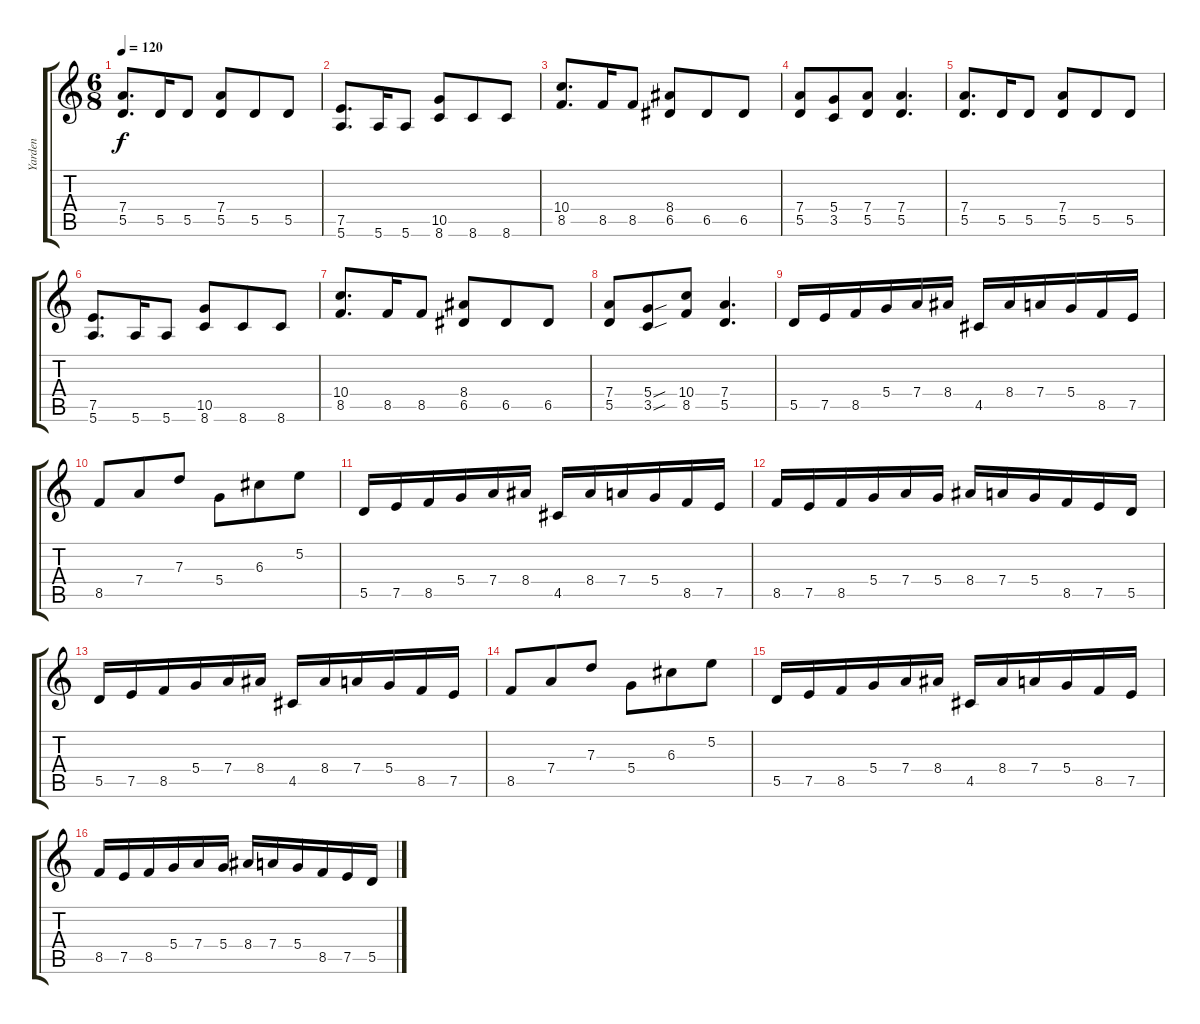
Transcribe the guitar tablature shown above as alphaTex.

\track ("Yarden" "Yarden") {instrument distortionguitar}
\staff {score tabs}
\tuning (E4 B3 G3 D3 A2 E2) {hide}
\ts (6 8)
\tempo 120
\clef g2
\ks c
(7.4 5.5).8{d dy f} 5.5.16 5.5.8 (7.4 5.5).8 5.5.8 5.5.8 |
(7.5 5.6).8{d} 5.6.16 5.6.8 (10.5 8.6).8 8.6.8 8.6.8 |
(10.4 8.5).8{d} 8.5.16 8.5.8 (8.4 6.5).8 6.5.8 6.5.8 |
(7.4 5.5).8 (5.4 3.5).8 (7.4 5.5).8 (7.4 5.5).4{d} |
(7.4 5.5).8{d} 5.5.16 5.5.8 (7.4 5.5).8 5.5.8 5.5.8 |
(7.5 5.6).8{d} 5.6.16 5.6.8 (10.5 8.6).8 8.6.8 8.6.8 |
(10.4 8.5).8{d} 8.5.16 8.5.8 (8.4 6.5).8 6.5.8 6.5.8 |
(7.4 5.5).8 (5.4{sou} 3.5{sou}).8 (10.4 8.5).8 (7.4 5.5).4{d} |
5.5.16 7.5.16 8.5.16 5.4.16 7.4.16 8.4.16 4.5.16 8.4.16 7.4.16 5.4.16 8.5.16 7.5.16 |
8.5.8 7.4.8 7.3.8 5.4.8 6.3.8 5.2.8 |
5.5.16 7.5.16 8.5.16 5.4.16 7.4.16 8.4.16 4.5.16 8.4.16 7.4.16 5.4.16 8.5.16 7.5.16 |
8.5.16 7.5.16 8.5.16 5.4.16 7.4.16 5.4.16 8.4.16 7.4.16 5.4.16 8.5.16 7.5.16 5.5.16 |
5.5.16 7.5.16 8.5.16 5.4.16 7.4.16 8.4.16 4.5.16 8.4.16 7.4.16 5.4.16 8.5.16 7.5.16 |
8.5.8 7.4.8 7.3.8 5.4.8 6.3.8 5.2.8 |
5.5.16 7.5.16 8.5.16 5.4.16 7.4.16 8.4.16 4.5.16 8.4.16 7.4.16 5.4.16 8.5.16 7.5.16 |
8.5.16 7.5.16 8.5.16 5.4.16 7.4.16 5.4.16 8.4.16 7.4.16 5.4.16 8.5.16 7.5.16 5.5.16
